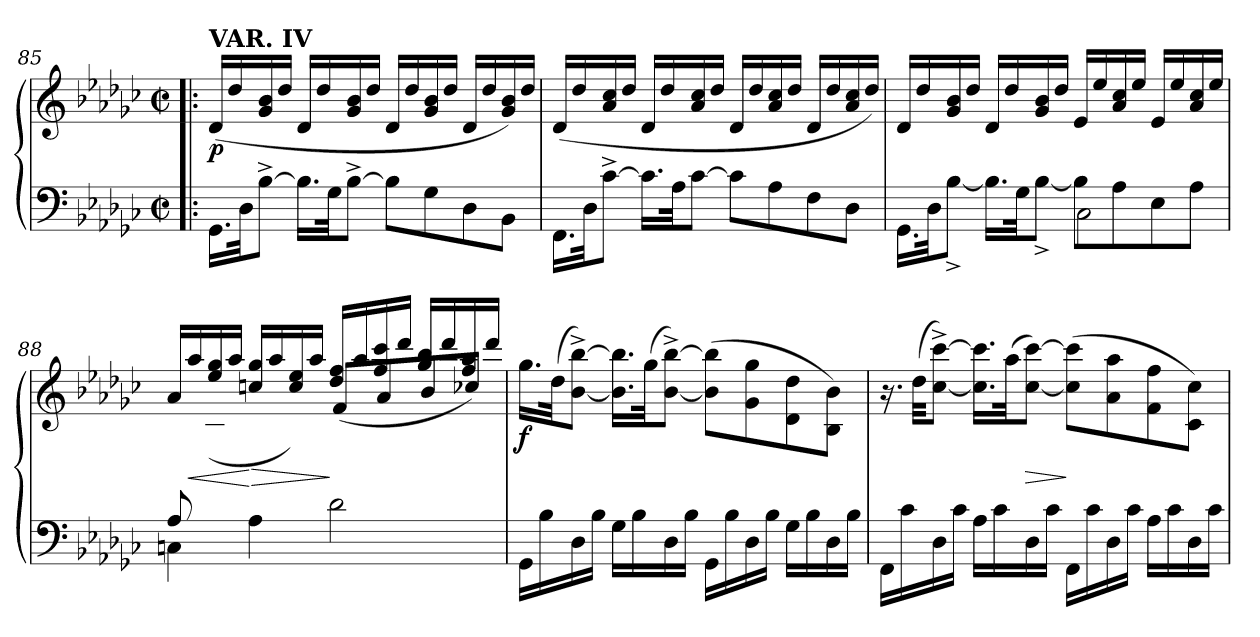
**kern	**kern	**dynam
*part1	*part1	*part1
*staff2	*staff1	*staff1/2
!!LO:LB:g=z
*clefF4	*clefG2	*
*k[b-e-a-d-g-c-]	*k[b-e-a-d-g-c-]	*
*G-:	*G-:	*
*M2/2	*M2/2	*
*met(c|)	*met(c|)	*
=85!|:	=85!|:	=85!|:
!	!LO:TX:a:B:t=VAR. IV	!
!	!	!LO:DY:b
16.GG-\LL	(<16d-/LL	p
.	16dd-/	.
32D-\Jk	.	.
[8B-^>\J	16g-/ 16b-/	.
.	16dd-/JJ	.
16.B-\LL]	16d-/LL	.
.	16dd-/	.
32G-\Jk	.	.
[8B-^>\J	16g-/ 16b-/	.
.	16dd-/JJ	.
8B-\L]	16d-/LL	.
.	16dd-/	.
8G-\	16g-/ 16b-/	.
.	16dd-/JJ	.
8D-\	16d-/LL	.
.	16dd-/	.
8BB-\J	16g-/ 16b-/)	.
.	16dd-/JJ	.
=86	=86	=86
16.FF\LL	(<16d-/LL	.
.	16dd-/	.
32D-\Jk	.	.
[8c-^>\J	16a-/ 16cc-/	.
.	16dd-/JJ	.
16.c-\LL]	16d-/LL	.
.	16dd-/	.
32A-\Jk	.	.
[8c-\J	16a-/ 16cc-/	.
.	16dd-/JJ	.
8c-\L]	16d-/LL	.
.	16dd-/	.
8A-\	16a-/ 16cc-/	.
.	16dd-/JJ	.
8F\	16d-/LL	.
.	16dd-/	.
8D-\J	16a-/ 16cc-/	.
.	16dd-/JJ)	.
!!LO:LB:g=z
=87	=87	=87
*^	*	*
*	*^	*	*
1ryy	16.GG-\LL	2ryy	16d-/LL	.
.	.	.	16dd-/	.
.	32D-\Jk	.	.	.
.	[<8B-^<\J	.	16g-/ 16b-/	.
.	.	.	16dd-/JJ	.
.	16.B-\LL]	.	16d-/LL	.
.	.	.	16dd-/	.
.	32G-\Jk	.	.	.
.	[<8B-^<\J	.	16g-/ 16b-/	.
.	.	.	16dd-/JJ	.
.	8B-\L]	2C-\	16e-/LL	.
.	.	.	16ee-/	.
.	8A-\	.	16a-/ 16cc-/	.
.	.	.	16ee-/JJ	.
.	8E-\	.	16e-/LL	.
.	.	.	16ee-/	.
.	8A-\J	.	16a-/ 16cc-/	.
.	.	.	16ee-/JJ	.
*	*v	*v	*	*
=88	=88	=88	=88
*	*	*^	*
8A-/L	4Cn\	16a-/LL	8ryy	.
!	!	!	!	!LO:HP:b
.	.	16aa-/	.	<
2..ryy	.	16ee-/ 16gg-/	(>8cn\	.
.	.	16aa-/JJ	.	.
!	!	!	!	!LO:HP:n=1:b
.	4A-\	16ccn/ 16gg-/LL	8e-\	[ >
.	.	16aa-/	.	.
.	.	16cc/ 16ee-/	8g-\J)	.
.	.	16aa-/JJ	.	.
.	2d-\	16dd-/ 16ff/LL	(>8f/L	]
.	.	16aa-/	.	.
.	.	16ff/ 16ccc-i/	8a-/	.
.	.	16ddd-/JJ	.	.
.	.	16gg-/ 16bb-/LL	8b-/	.
.	.	16ddd-/	.	.
.	.	16ff/ 16aa-/	8cc-i/J)	.
.	.	16ddd-/JJ	.	.
*v	*v	*	*	*
*	*v	*v	*
!!LO:PB:g=z
=89	=89	=89
!	!	!LO:DY:b
16GG-\LL	16.gg-\LL	f
16B-\	.	.
.	(>32dd-\Jk	.
16D-\	[8b-\^> [8bb-\^>J)	.
16B-\JJ	.	.
16G-\LL	16.b-\] 16.bb-\]LL	.
16B-\	.	.
.	(>32gg-\Jk	.
16D-\	[8b-\^> [8bb-\^>J)	.
16B-\JJ	.	.
16GG-\LL	(>8b-\] 8bb-\]L	.
16B-\	.	.
16D-\	8g-\ 8gg-\	.
16B-\JJ	.	.
16G-\LL	8d-\ 8dd-\	.
16B-\	.	.
16D-\	8B-\ 8b-\J)	.
16B-\JJ	.	.
=90	=90	=90
16FF\LL	16.r	.
16c-\	.	.
.	(>32dd-\KKL	.
16D-\	[8cc-\^> [8ccc-\^>J)	.
16c-\JJ	.	.
16A-\LL	16.cc-\] 16.ccc-\]LL	.
16c-\	.	.
.	(>32aa-\Jk	.
!	!	!LO:HP:b
16D-\	[8cc-\ [8ccc-\J)	>
16c-\JJ	.	.
16FF\LL	(>8cc-\] 8ccc-\]L	]
16c-\	.	.
16D-\	8a-\ 8aa-\	.
16c-\JJ	.	.
16A-\LL	8f\ 8ff\	.
16c-\	.	.
16D-\	8c-\ 8cc-\J)	.
16c-\JJ	.	.
=	=	=
*-	*-	*-
